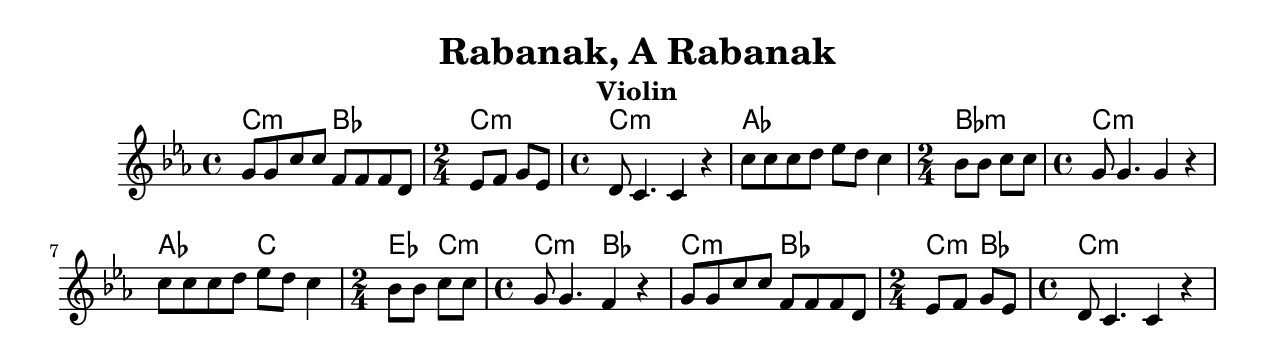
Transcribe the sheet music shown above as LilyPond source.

\version "2.18.0"
\include "english.ly"
%\pointAndClickOff
\paper{
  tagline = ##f
  print-all-headers = ##t
  #(set-paper-size "letter")
}
date = #(strftime "%d-%m-%Y" (localtime (current-time)))

%\markup{ \italic{ " Updated " \date  }  }

%\markup{ Got something to say? }

global = {
  \clef treble
  \key c \minor
  \time 4/4
  \set Score.markFormatter = #format-mark-box-alphabet
}

%#################################### Melody ########################
melody = \relative c'' {
  \global
  %\partial 16*3 a16 d f   %lead in notes
  g8 g  c c f, f f d
  \time 2/4
  ef8 f g ef
  \time 4/4
  d8 c4. c4 r
  c'8 c c d ef d c4|
  \time 2/4
  bf8 bf c c|
  \time 4/4
  g8 g4. g4 r|
  c8 c c d ef d c4|
  \time 2/4
  bf8 bf c c|

  \time 4/4
  g8 g4. f4 r
  g8 g  c c f, f f d
  \time 2/4
  ef8 f g ef
  \time 4/4
  d8 c4. c4 r|
}

%################################# Lyrics #####################
%\addlyrics{  }
%################################# Chords #######################
harmonies = \chordmode {
  c2:m bf2
  c2:m
  c1:m
  af:1
  bf2:m
  c1:m
  af2 c2
  ef4 c4:m
  c2:m bf2
  c2:m bf2
  c4:m bf4
  c1:m
}

\score {
  <<
    \new ChordNames {
      \set chordChanges = ##f
      \harmonies
    }
    \new Staff
    \melody
  >>
  \header{
    title= "Rabanak, A Rabanak"
    subtitle=""
    composer= ""
    instrument = "Violin"
    arranger= ""
  }
  \midi{\tempo 4 = 120}
  \layout{indent = 1.0\cm}
}
%\include "Goldenstein_Khosidl.ly"
